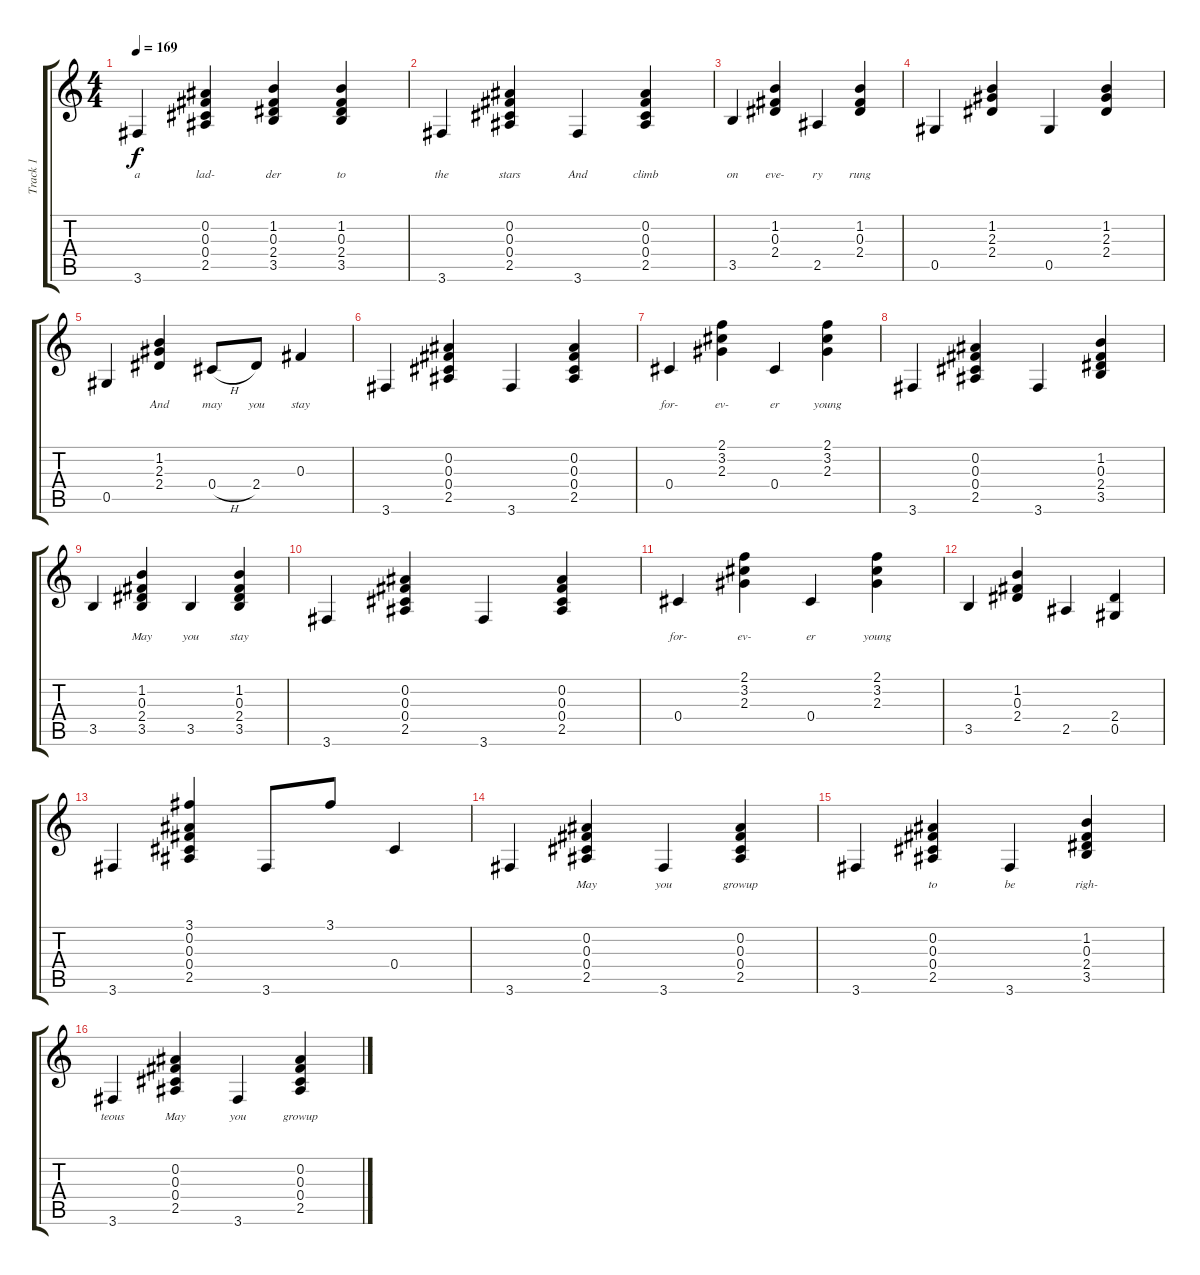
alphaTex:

\track ("Track 1" "Track 1") {instrument acousticguitarnylon}
\staff {score tabs}
\tuning (Eb4 Bb3 Gb3 Db3 Ab2 Eb2) {hide}
\ts (4 4)
\tempo 169
\clef g2
\ks c
3.6.4{lyrics (0 "a") lyrics (1 "") lyrics (2 "") lyrics (3 "") lyrics (4 "") dy f} (0.2 0.3 0.4 2.5).4{lyrics (0 "lad-") lyrics (1 "") lyrics (2 "") lyrics (3 "") lyrics (4 "")} (1.2 0.3 2.4 3.5).4{lyrics (0 "der") lyrics (1 "") lyrics (2 "") lyrics (3 "") lyrics (4 "")} (1.2 0.3 2.4 3.5).4{lyrics (0 "to") lyrics (1 "") lyrics (2 "") lyrics (3 "") lyrics (4 "")} |
3.6.4{lyrics (0 "the") lyrics (1 "") lyrics (2 "") lyrics (3 "") lyrics (4 "")} (0.2 0.3 0.4 2.5).4{lyrics (0 "stars") lyrics (1 "") lyrics (2 "") lyrics (3 "") lyrics (4 "")} 3.6.4{lyrics (0 "And") lyrics (1 "") lyrics (2 "") lyrics (3 "") lyrics (4 "")} (0.2 0.3 0.4 2.5).4{lyrics (0 "climb") lyrics (1 "") lyrics (2 "") lyrics (3 "") lyrics (4 "")} |
3.5.4{lyrics (0 "on") lyrics (1 "") lyrics (2 "") lyrics (3 "") lyrics (4 "")} (1.2 0.3 2.4).4{lyrics (0 "eve-") lyrics (1 "") lyrics (2 "") lyrics (3 "") lyrics (4 "")} 2.5.4{lyrics (0 "ry") lyrics (1 "") lyrics (2 "") lyrics (3 "") lyrics (4 "")} (1.2 0.3 2.4).4{lyrics (0 "rung") lyrics (1 "") lyrics (2 "") lyrics (3 "") lyrics (4 "")} |
0.5.4{lyrics (0 "") lyrics (1 "") lyrics (2 "") lyrics (3 "") lyrics (4 "")} (1.2 2.3 2.4).4{lyrics (0 "") lyrics (1 "") lyrics (2 "") lyrics (3 "") lyrics (4 "")} 0.5.4{lyrics (0 "") lyrics (1 "") lyrics (2 "") lyrics (3 "") lyrics (4 "")} (1.2 2.3 2.4).4{lyrics (0 "") lyrics (1 "") lyrics (2 "") lyrics (3 "") lyrics (4 "")} |
0.5.4{lyrics (0 "") lyrics (1 "") lyrics (2 "") lyrics (3 "") lyrics (4 "")} (1.2 2.3 2.4).4{lyrics (0 "And") lyrics (1 "") lyrics (2 "") lyrics (3 "") lyrics (4 "")} 0.4{h}.8{lyrics (0 "may") lyrics (1 "") lyrics (2 "") lyrics (3 "") lyrics (4 "")} 2.4.8{lyrics (0 "you") lyrics (1 "") lyrics (2 "") lyrics (3 "") lyrics (4 "")} 0.3.4{lyrics (0 "stay") lyrics (1 "") lyrics (2 "") lyrics (3 "") lyrics (4 "")} |
3.6.4{lyrics (0 "") lyrics (1 "") lyrics (2 "") lyrics (3 "") lyrics (4 "")} (0.2 0.3 0.4 2.5).4{lyrics (0 "") lyrics (1 "") lyrics (2 "") lyrics (3 "") lyrics (4 "")} 3.6.4{lyrics (0 "") lyrics (1 "") lyrics (2 "") lyrics (3 "") lyrics (4 "")} (0.2 0.3 0.4 2.5).4{lyrics (0 "") lyrics (1 "") lyrics (2 "") lyrics (3 "") lyrics (4 "")} |
0.4.4{lyrics (0 "for-") lyrics (1 "") lyrics (2 "") lyrics (3 "") lyrics (4 "")} (2.1 3.2 2.3).4{lyrics (0 "ev-") lyrics (1 "") lyrics (2 "") lyrics (3 "") lyrics (4 "")} 0.4.4{lyrics (0 "er") lyrics (1 "") lyrics (2 "") lyrics (3 "") lyrics (4 "")} (2.1 3.2 2.3).4{lyrics (0 "young") lyrics (1 "") lyrics (2 "") lyrics (3 "") lyrics (4 "")} |
3.6.4{lyrics (0 "") lyrics (1 "") lyrics (2 "") lyrics (3 "") lyrics (4 "")} (0.2 0.3 0.4 2.5).4{lyrics (0 "") lyrics (1 "") lyrics (2 "") lyrics (3 "") lyrics (4 "")} 3.6.4{lyrics (0 "") lyrics (1 "") lyrics (2 "") lyrics (3 "") lyrics (4 "")} (1.2 0.3 2.4 3.5).4{lyrics (0 "") lyrics (1 "") lyrics (2 "") lyrics (3 "") lyrics (4 "")} |
3.5.4{lyrics (0 "") lyrics (1 "") lyrics (2 "") lyrics (3 "") lyrics (4 "")} (1.2 0.3 2.4 3.5).4{lyrics (0 "May") lyrics (1 "") lyrics (2 "") lyrics (3 "") lyrics (4 "")} 3.5.4{lyrics (0 "you") lyrics (1 "") lyrics (2 "") lyrics (3 "") lyrics (4 "")} (1.2 0.3 2.4 3.5).4{lyrics (0 "stay") lyrics (1 "") lyrics (2 "") lyrics (3 "") lyrics (4 "")} |
3.6.4{lyrics (0 "") lyrics (1 "") lyrics (2 "") lyrics (3 "") lyrics (4 "")} (0.2 0.3 0.4 2.5).4{lyrics (0 "") lyrics (1 "") lyrics (2 "") lyrics (3 "") lyrics (4 "")} 3.6.4{lyrics (0 "") lyrics (1 "") lyrics (2 "") lyrics (3 "") lyrics (4 "")} (0.2 0.3 0.4 2.5).4{lyrics (0 "") lyrics (1 "") lyrics (2 "") lyrics (3 "") lyrics (4 "")} |
0.4.4{lyrics (0 "for-") lyrics (1 "") lyrics (2 "") lyrics (3 "") lyrics (4 "")} (2.1 3.2 2.3).4{lyrics (0 "ev-") lyrics (1 "") lyrics (2 "") lyrics (3 "") lyrics (4 "")} 0.4.4{lyrics (0 "er") lyrics (1 "") lyrics (2 "") lyrics (3 "") lyrics (4 "")} (2.1 3.2 2.3).4{lyrics (0 "young") lyrics (1 "") lyrics (2 "") lyrics (3 "") lyrics (4 "")} |
3.5.4{lyrics (0 "") lyrics (1 "") lyrics (2 "") lyrics (3 "") lyrics (4 "")} (1.2 0.3 2.4).4{lyrics (0 "") lyrics (1 "") lyrics (2 "") lyrics (3 "") lyrics (4 "")} 2.5.4{lyrics (0 "") lyrics (1 "") lyrics (2 "") lyrics (3 "") lyrics (4 "")} (2.4 0.5).4{lyrics (0 "") lyrics (1 "") lyrics (2 "") lyrics (3 "") lyrics (4 "")} |
3.6.4{lyrics (0 "") lyrics (1 "") lyrics (2 "") lyrics (3 "") lyrics (4 "")} (3.1 0.2 0.3 0.4 2.5).4{lyrics (0 "") lyrics (1 "") lyrics (2 "") lyrics (3 "") lyrics (4 "")} 3.6.8{lyrics (0 "") lyrics (1 "") lyrics (2 "") lyrics (3 "") lyrics (4 "")} 3.1.8{lyrics (0 "") lyrics (1 "") lyrics (2 "") lyrics (3 "") lyrics (4 "")} 0.4.4{lyrics (0 "") lyrics (1 "") lyrics (2 "") lyrics (3 "") lyrics (4 "")} |
3.6.4{lyrics (0 "") lyrics (1 "") lyrics (2 "") lyrics (3 "") lyrics (4 "")} (0.2 0.3 0.4 2.5).4{lyrics (0 "May") lyrics (1 "") lyrics (2 "") lyrics (3 "") lyrics (4 "")} 3.6.4{lyrics (0 "you") lyrics (1 "") lyrics (2 "") lyrics (3 "") lyrics (4 "")} (0.2 0.3 0.4 2.5).4{lyrics (0 "growup") lyrics (1 "") lyrics (2 "") lyrics (3 "") lyrics (4 "")} |
3.6.4{lyrics (0 "") lyrics (1 "") lyrics (2 "") lyrics (3 "") lyrics (4 "")} (0.2 0.3 0.4 2.5).4{lyrics (0 "to") lyrics (1 "") lyrics (2 "") lyrics (3 "") lyrics (4 "")} 3.6.4{lyrics (0 "be") lyrics (1 "") lyrics (2 "") lyrics (3 "") lyrics (4 "")} (1.2 0.3 2.4 3.5).4{lyrics (0 "righ-") lyrics (1 "") lyrics (2 "") lyrics (3 "") lyrics (4 "")} |
3.6.4{lyrics (0 "teous") lyrics (1 "") lyrics (2 "") lyrics (3 "") lyrics (4 "")} (0.2 0.3 0.4 2.5).4{lyrics (0 "May") lyrics (1 "") lyrics (2 "") lyrics (3 "") lyrics (4 "")} 3.6.4{lyrics (0 "you") lyrics (1 "") lyrics (2 "") lyrics (3 "") lyrics (4 "")} (0.2 0.3 0.4 2.5).4{lyrics (0 "growup") lyrics (1 "") lyrics (2 "") lyrics (3 "") lyrics (4 "")}
